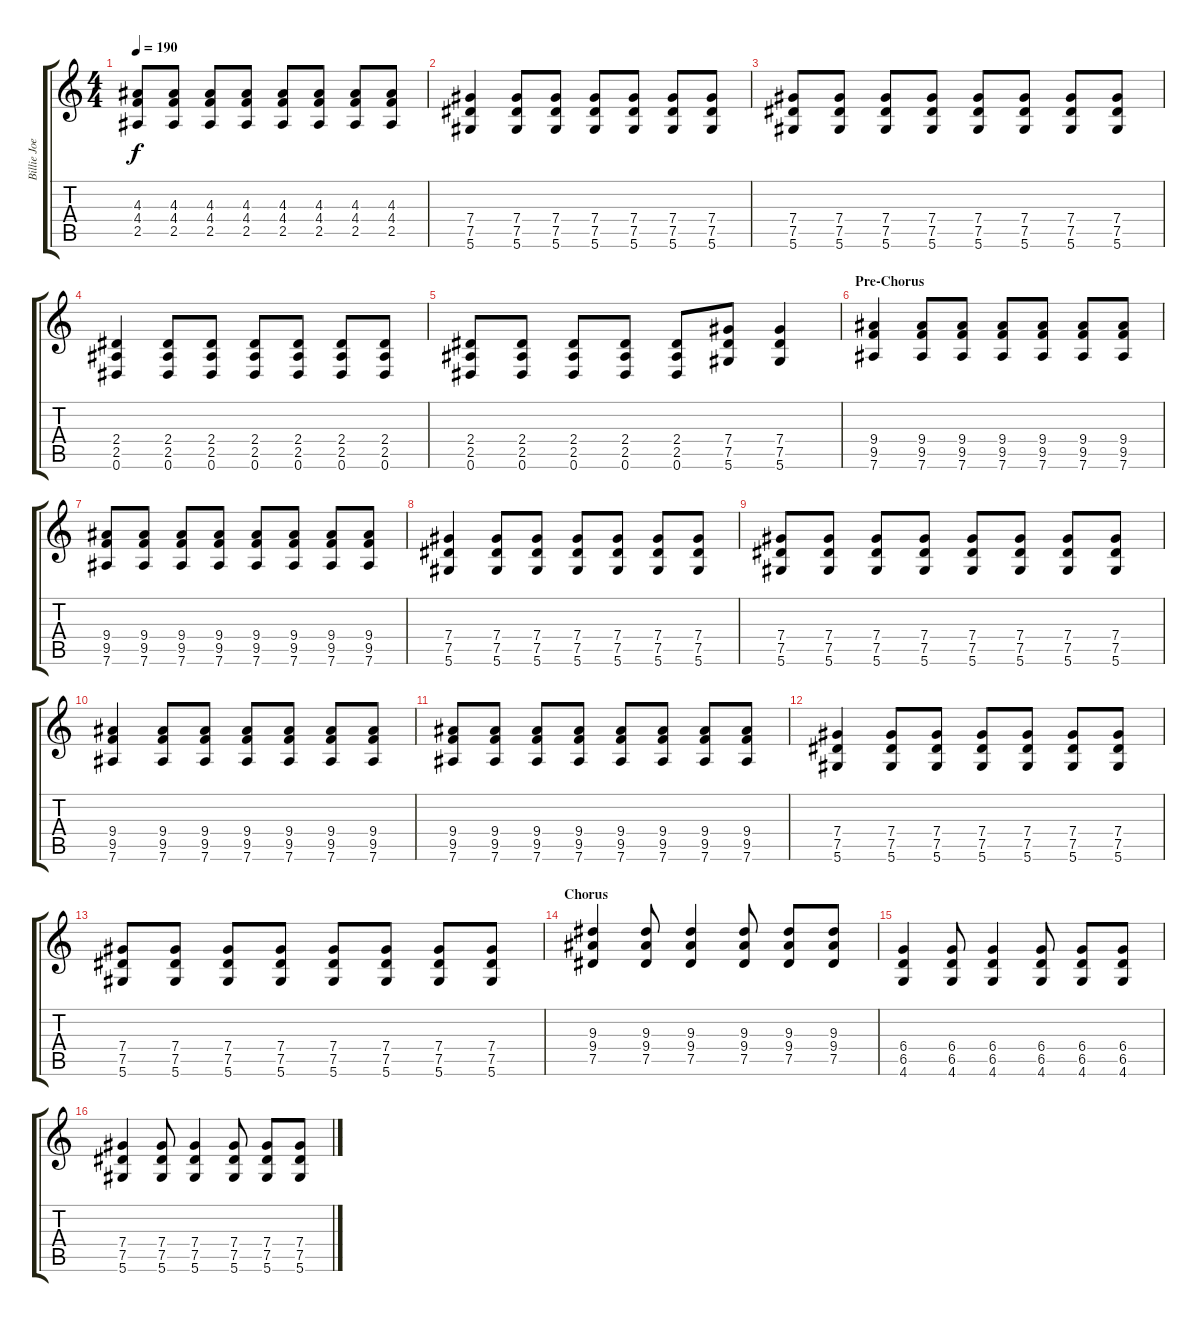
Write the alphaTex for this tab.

\track ("Billie Joe Armstrong (Guitar Double)" "Billie Joe") {instrument overdrivenguitar}
\staff {score tabs}
\tuning (Eb4 Bb3 Gb3 Db3 Ab2 Eb2) {hide}
\ts (4 4)
\tempo 190
\clef g2
\ks c
(4.3 4.4 2.5).8{dy f} (4.3 4.4 2.5).8 (4.3 4.4 2.5).8 (4.3 4.4 2.5).8 (4.3 4.4 2.5).8 (4.3 4.4 2.5).8 (4.3 4.4 2.5).8 (4.3 4.4 2.5).8 |
(7.4 7.5 5.6).4 (7.4 7.5 5.6).8 (7.4 7.5 5.6).8 (7.4 7.5 5.6).8 (7.4 7.5 5.6).8 (7.4 7.5 5.6).8 (7.4 7.5 5.6).8 |
(7.4 7.5 5.6).8 (7.4 7.5 5.6).8 (7.4 7.5 5.6).8 (7.4 7.5 5.6).8 (7.4 7.5 5.6).8 (7.4 7.5 5.6).8 (7.4 7.5 5.6).8 (7.4 7.5 5.6).8 |
(2.4 2.5 0.6).4 (2.4 2.5 0.6).8 (2.4 2.5 0.6).8 (2.4 2.5 0.6).8 (2.4 2.5 0.6).8 (2.4 2.5 0.6).8 (2.4 2.5 0.6).8 |
(2.4 2.5 0.6).8 (2.4 2.5 0.6).8 (2.4 2.5 0.6).8 (2.4 2.5 0.6).8 (2.4 2.5 0.6).8 (7.4 7.5 5.6).8 (7.4 7.5 5.6).4 |
\section ("" "Pre-Chorus")
(9.4 9.5 7.6).4 (9.4 9.5 7.6).8 (9.4 9.5 7.6).8 (9.4 9.5 7.6).8 (9.4 9.5 7.6).8 (9.4 9.5 7.6).8 (9.4 9.5 7.6).8 |
(9.4 9.5 7.6).8 (9.4 9.5 7.6).8 (9.4 9.5 7.6).8 (9.4 9.5 7.6).8 (9.4 9.5 7.6).8 (9.4 9.5 7.6).8 (9.4 9.5 7.6).8 (9.4 9.5 7.6).8 |
(7.4 7.5 5.6).4 (7.4 7.5 5.6).8 (7.4 7.5 5.6).8 (7.4 7.5 5.6).8 (7.4 7.5 5.6).8 (7.4 7.5 5.6).8 (7.4 7.5 5.6).8 |
(7.4 7.5 5.6).8 (7.4 7.5 5.6).8 (7.4 7.5 5.6).8 (7.4 7.5 5.6).8 (7.4 7.5 5.6).8 (7.4 7.5 5.6).8 (7.4 7.5 5.6).8 (7.4 7.5 5.6).8 |
(9.4 9.5 7.6).4 (9.4 9.5 7.6).8 (9.4 9.5 7.6).8 (9.4 9.5 7.6).8 (9.4 9.5 7.6).8 (9.4 9.5 7.6).8 (9.4 9.5 7.6).8 |
(9.4 9.5 7.6).8 (9.4 9.5 7.6).8 (9.4 9.5 7.6).8 (9.4 9.5 7.6).8 (9.4 9.5 7.6).8 (9.4 9.5 7.6).8 (9.4 9.5 7.6).8 (9.4 9.5 7.6).8 |
(7.4 7.5 5.6).4 (7.4 7.5 5.6).8 (7.4 7.5 5.6).8 (7.4 7.5 5.6).8 (7.4 7.5 5.6).8 (7.4 7.5 5.6).8 (7.4 7.5 5.6).8 |
(7.4 7.5 5.6).8 (7.4 7.5 5.6).8 (7.4 7.5 5.6).8 (7.4 7.5 5.6).8 (7.4 7.5 5.6).8 (7.4 7.5 5.6).8 (7.4 7.5 5.6).8 (7.4 7.5 5.6).8 |
\section ("" "Chorus")
(9.3 9.4 7.5).4 (9.3 9.4 7.5).8 (9.3 9.4 7.5).4 (9.3 9.4 7.5).8 (9.3 9.4 7.5).8 (9.3 9.4 7.5).8 |
(6.4 6.5 4.6).4 (6.4 6.5 4.6).8 (6.4 6.5 4.6).4 (6.4 6.5 4.6).8 (6.4 6.5 4.6).8 (6.4 6.5 4.6).8 |
(7.4 7.5 5.6).4 (7.4 7.5 5.6).8 (7.4 7.5 5.6).4 (7.4 7.5 5.6).8 (7.4 7.5 5.6).8 (7.4 7.5 5.6).8
